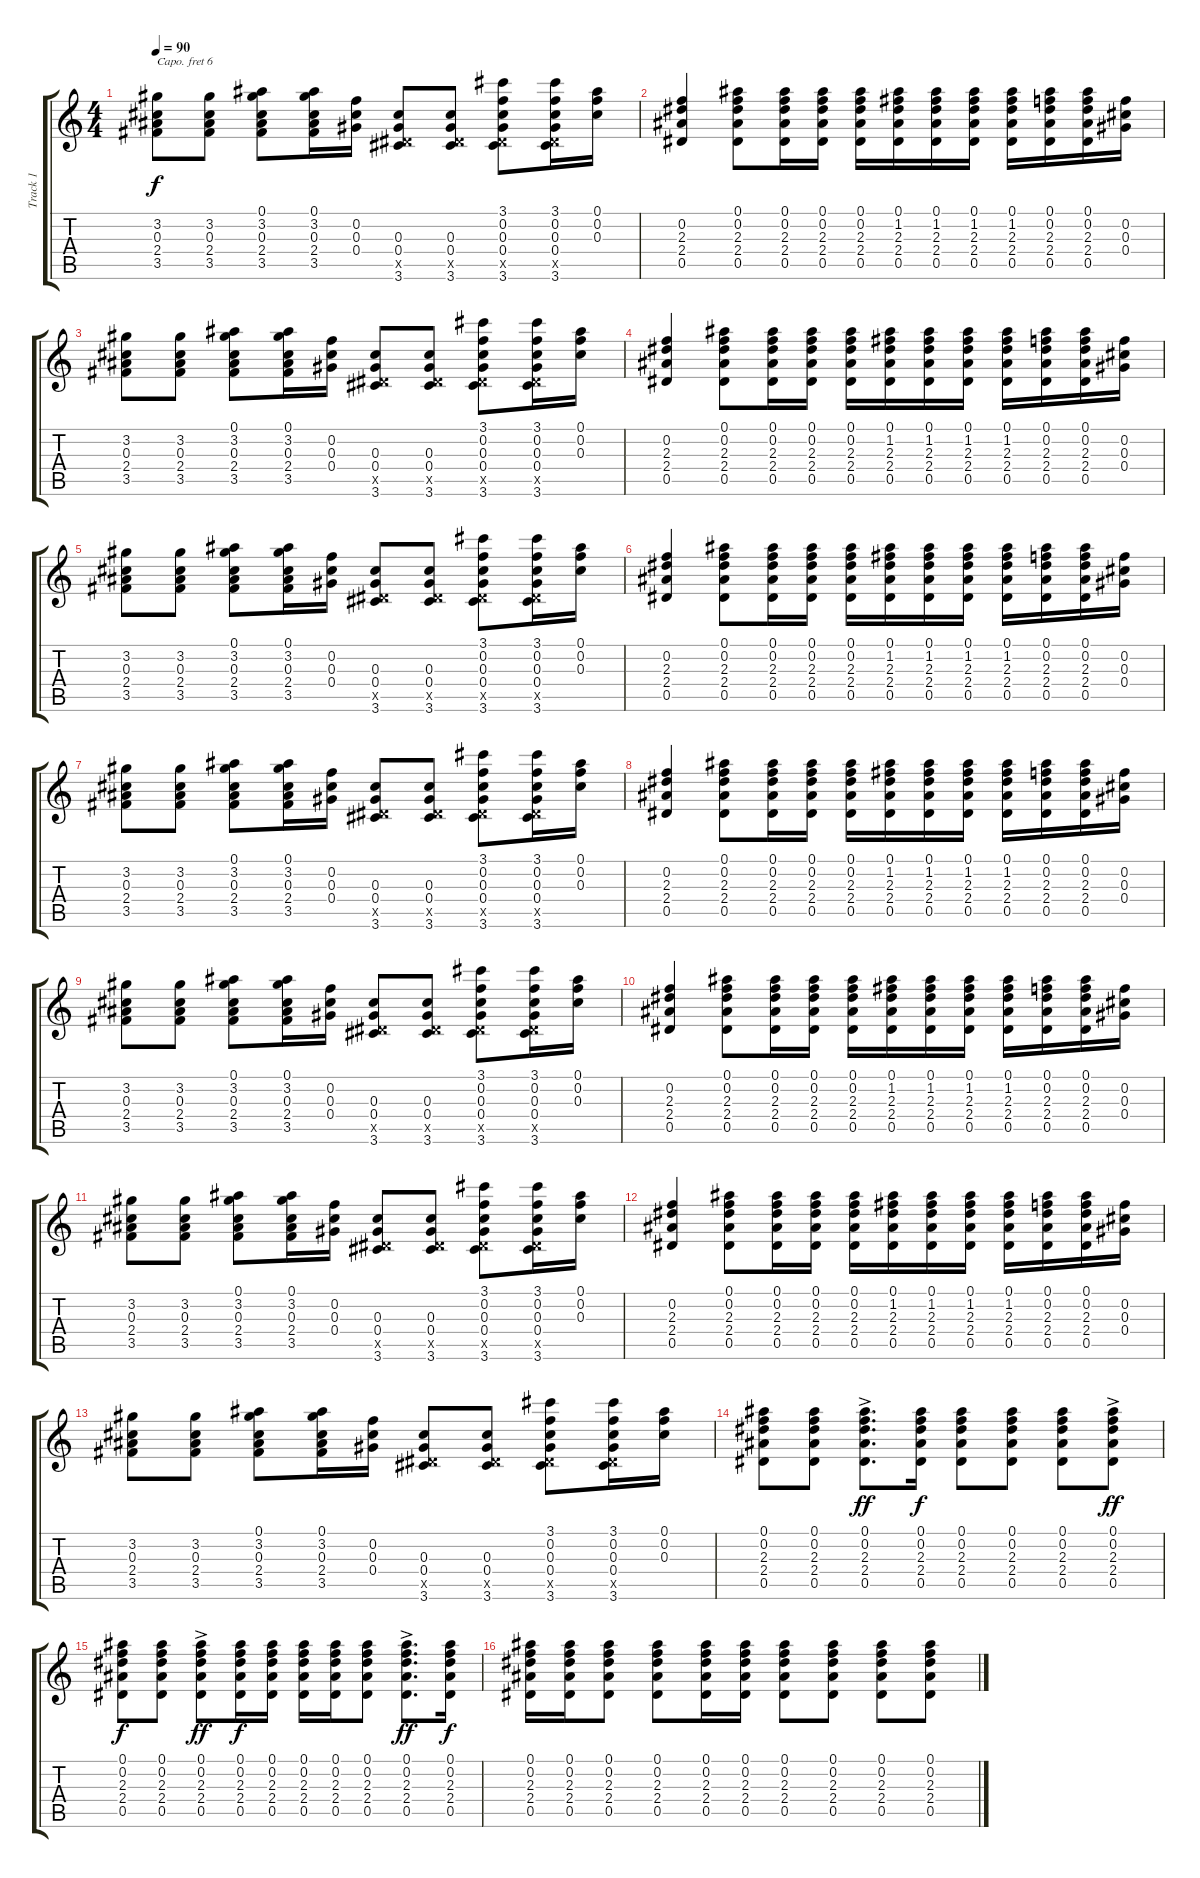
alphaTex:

\track ("Track 1" "Track 1") {instrument acousticguitarsteel}
\staff {score tabs}
\capo 6
\tuning (E4 B3 G3 D3 A2 E2) {hide}
\ts (4 4)
\tempo 90
\clef g2
\ks c
(3.2 0.3 2.4 3.5).8{dy f} (3.2 0.3 2.4 3.5).8 (0.1 3.2 0.3 2.4 3.5).8 (0.1 3.2 0.3 2.4 3.5).16 (0.2 0.3 0.4).16 (0.3 0.4 0.5{x} 3.6).8 (0.3 0.4 0.5{x} 3.6).8 (3.1 0.2 0.3 0.4 0.5{x} 3.6).8 (3.1 0.2 0.3 0.4 0.5{x} 3.6).16 (0.1 0.2 0.3).16 |
(0.2 2.3 2.4 0.5).4 (0.1 0.2 2.3 2.4 0.5).8 (0.1 0.2 2.3 2.4 0.5).16 (0.1 0.2 2.3 2.4 0.5).16 (0.1 0.2 2.3 2.4 0.5).16 (0.1 1.2 2.3 2.4 0.5).16 (0.1 1.2 2.3 2.4 0.5).16 (0.1 1.2 2.3 2.4 0.5).16 (0.1 1.2 2.3 2.4 0.5).16 (0.1 0.2 2.3 2.4 0.5).16 (0.1 0.2 2.3 2.4 0.5).16 (0.2 0.3 0.4).16 |
(3.2 0.3 2.4 3.5).8 (3.2 0.3 2.4 3.5).8 (0.1 3.2 0.3 2.4 3.5).8 (0.1 3.2 0.3 2.4 3.5).16 (0.2 0.3 0.4).16 (0.3 0.4 0.5{x} 3.6).8 (0.3 0.4 0.5{x} 3.6).8 (3.1 0.2 0.3 0.4 0.5{x} 3.6).8 (3.1 0.2 0.3 0.4 0.5{x} 3.6).16 (0.1 0.2 0.3).16 |
(0.2 2.3 2.4 0.5).4 (0.1 0.2 2.3 2.4 0.5).8 (0.1 0.2 2.3 2.4 0.5).16 (0.1 0.2 2.3 2.4 0.5).16 (0.1 0.2 2.3 2.4 0.5).16 (0.1 1.2 2.3 2.4 0.5).16 (0.1 1.2 2.3 2.4 0.5).16 (0.1 1.2 2.3 2.4 0.5).16 (0.1 1.2 2.3 2.4 0.5).16 (0.1 0.2 2.3 2.4 0.5).16 (0.1 0.2 2.3 2.4 0.5).16 (0.2 0.3 0.4).16 |
(3.2 0.3 2.4 3.5).8 (3.2 0.3 2.4 3.5).8 (0.1 3.2 0.3 2.4 3.5).8 (0.1 3.2 0.3 2.4 3.5).16 (0.2 0.3 0.4).16 (0.3 0.4 0.5{x} 3.6).8 (0.3 0.4 0.5{x} 3.6).8 (3.1 0.2 0.3 0.4 0.5{x} 3.6).8 (3.1 0.2 0.3 0.4 0.5{x} 3.6).16 (0.1 0.2 0.3).16 |
(0.2 2.3 2.4 0.5).4 (0.1 0.2 2.3 2.4 0.5).8 (0.1 0.2 2.3 2.4 0.5).16 (0.1 0.2 2.3 2.4 0.5).16 (0.1 0.2 2.3 2.4 0.5).16 (0.1 1.2 2.3 2.4 0.5).16 (0.1 1.2 2.3 2.4 0.5).16 (0.1 1.2 2.3 2.4 0.5).16 (0.1 1.2 2.3 2.4 0.5).16 (0.1 0.2 2.3 2.4 0.5).16 (0.1 0.2 2.3 2.4 0.5).16 (0.2 0.3 0.4).16 |
(3.2 0.3 2.4 3.5).8 (3.2 0.3 2.4 3.5).8 (0.1 3.2 0.3 2.4 3.5).8 (0.1 3.2 0.3 2.4 3.5).16 (0.2 0.3 0.4).16 (0.3 0.4 0.5{x} 3.6).8 (0.3 0.4 0.5{x} 3.6).8 (3.1 0.2 0.3 0.4 0.5{x} 3.6).8 (3.1 0.2 0.3 0.4 0.5{x} 3.6).16 (0.1 0.2 0.3).16 |
(0.2 2.3 2.4 0.5).4 (0.1 0.2 2.3 2.4 0.5).8 (0.1 0.2 2.3 2.4 0.5).16 (0.1 0.2 2.3 2.4 0.5).16 (0.1 0.2 2.3 2.4 0.5).16 (0.1 1.2 2.3 2.4 0.5).16 (0.1 1.2 2.3 2.4 0.5).16 (0.1 1.2 2.3 2.4 0.5).16 (0.1 1.2 2.3 2.4 0.5).16 (0.1 0.2 2.3 2.4 0.5).16 (0.1 0.2 2.3 2.4 0.5).16 (0.2 0.3 0.4).16 |
(3.2 0.3 2.4 3.5).8 (3.2 0.3 2.4 3.5).8 (0.1 3.2 0.3 2.4 3.5).8 (0.1 3.2 0.3 2.4 3.5).16 (0.2 0.3 0.4).16 (0.3 0.4 0.5{x} 3.6).8 (0.3 0.4 0.5{x} 3.6).8 (3.1 0.2 0.3 0.4 0.5{x} 3.6).8 (3.1 0.2 0.3 0.4 0.5{x} 3.6).16 (0.1 0.2 0.3).16 |
(0.2 2.3 2.4 0.5).4 (0.1 0.2 2.3 2.4 0.5).8 (0.1 0.2 2.3 2.4 0.5).16 (0.1 0.2 2.3 2.4 0.5).16 (0.1 0.2 2.3 2.4 0.5).16 (0.1 1.2 2.3 2.4 0.5).16 (0.1 1.2 2.3 2.4 0.5).16 (0.1 1.2 2.3 2.4 0.5).16 (0.1 1.2 2.3 2.4 0.5).16 (0.1 0.2 2.3 2.4 0.5).16 (0.1 0.2 2.3 2.4 0.5).16 (0.2 0.3 0.4).16 |
(3.2 0.3 2.4 3.5).8 (3.2 0.3 2.4 3.5).8 (0.1 3.2 0.3 2.4 3.5).8 (0.1 3.2 0.3 2.4 3.5).16 (0.2 0.3 0.4).16 (0.3 0.4 0.5{x} 3.6).8 (0.3 0.4 0.5{x} 3.6).8 (3.1 0.2 0.3 0.4 0.5{x} 3.6).8 (3.1 0.2 0.3 0.4 0.5{x} 3.6).16 (0.1 0.2 0.3).16 |
(0.2 2.3 2.4 0.5).4 (0.1 0.2 2.3 2.4 0.5).8 (0.1 0.2 2.3 2.4 0.5).16 (0.1 0.2 2.3 2.4 0.5).16 (0.1 0.2 2.3 2.4 0.5).16 (0.1 1.2 2.3 2.4 0.5).16 (0.1 1.2 2.3 2.4 0.5).16 (0.1 1.2 2.3 2.4 0.5).16 (0.1 1.2 2.3 2.4 0.5).16 (0.1 0.2 2.3 2.4 0.5).16 (0.1 0.2 2.3 2.4 0.5).16 (0.2 0.3 0.4).16 |
(3.2 0.3 2.4 3.5).8 (3.2 0.3 2.4 3.5).8 (0.1 3.2 0.3 2.4 3.5).8 (0.1 3.2 0.3 2.4 3.5).16 (0.2 0.3 0.4).16 (0.3 0.4 0.5{x} 3.6).8 (0.3 0.4 0.5{x} 3.6).8 (3.1 0.2 0.3 0.4 0.5{x} 3.6).8 (3.1 0.2 0.3 0.4 0.5{x} 3.6).16 (0.1 0.2 0.3).16 |
(0.1 0.2 2.3 2.4 0.5).8 (0.1 0.2 2.3 2.4 0.5).8 (0.1{ac} 0.2{ac} 2.3{ac} 2.4{ac} 0.5{ac}).8{d dy ff} (0.1 0.2 2.3 2.4 0.5).16{dy f} (0.1 0.2 2.3 2.4 0.5).8 (0.1 0.2 2.3 2.4 0.5).8 (0.1 0.2 2.3 2.4 0.5).8 (0.1{ac} 0.2{ac} 2.3{ac} 2.4{ac} 0.5{ac}).8{dy ff} |
(0.1 0.2 2.3 2.4 0.5).8{dy f} (0.1 0.2 2.3 2.4 0.5).8 (0.1{ac} 0.2{ac} 2.3{ac} 2.4{ac} 0.5{ac}).8{dy ff} (0.1 0.2 2.3 2.4 0.5).16{dy f} (0.1 0.2 2.3 2.4 0.5).16 (0.1 0.2 2.3 2.4 0.5).16 (0.1 0.2 2.3 2.4 0.5).16 (0.1 0.2 2.3 2.4 0.5).8 (0.1{ac} 0.2{ac} 2.3{ac} 2.4{ac} 0.5{ac}).8{d dy ff} (0.1 0.2 2.3 2.4 0.5).16{dy f} |
(0.1 0.2 2.3 2.4 0.5).16 (0.1 0.2 2.3 2.4 0.5).16 (0.1 0.2 2.3 2.4 0.5).8 (0.1 0.2 2.3 2.4 0.5).8 (0.1 0.2 2.3 2.4 0.5).16 (0.1 0.2 2.3 2.4 0.5).16 (0.1 0.2 2.3 2.4 0.5).8 (0.1 0.2 2.3 2.4 0.5).8 (0.1 0.2 2.3 2.4 0.5).8 (0.1 0.2 2.3 2.4 0.5).8
